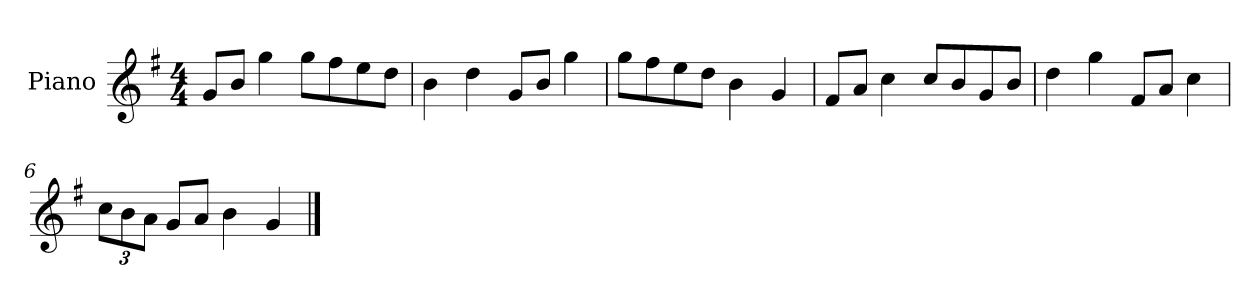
**kern
*part1
*staff1
*I"Piano
*I'P-no
*clefG2
*k[f#]
*M4/4
*MM90
=1
8g/L
8b/J
4gg\
8gg\L
8ff#\
8ee\
8dd\J
=2
4b\
4dd\
8g/L
8b/J
4gg\
=3
8gg\L
8ff#\
8ee\
8dd\J
4b\
4g/
=4
8f#/L
8a/J
4cc\
8cc/L
8b/
8g/
8b/J
=5
4dd\
4gg\
8f#/L
8a/J
4cc\
=6
*Xbrackettup
12cc\L
12b\
12a\J
8g/L
8a/J
4b\
4g/
==
*-
